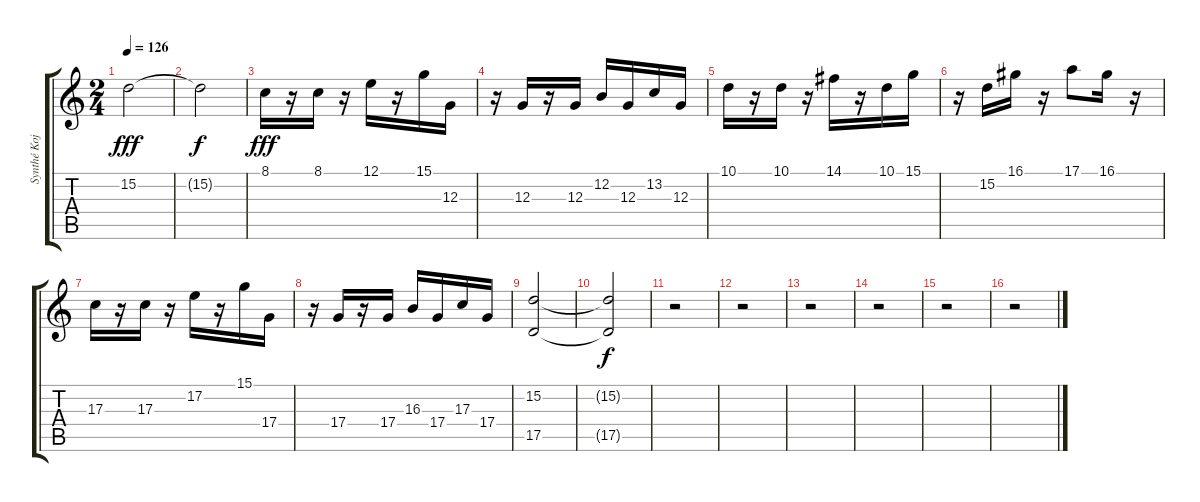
\track ("Synthé Kojote" "Synthé Koj") {instrument brasssection}
\staff {score tabs}
\tuning (E4 B3 G3 D3 A2 E2) {hide}
\ts (2 4)
\tempo 126
\clef g2
\ks c
15.2.2{dy fff} |
15.2{t}.2{dy f} |
8.1.16{dy fff} r.16 8.1.16 r.16 12.1.16 r.16 15.1.16 12.3.16 |
r.16 12.3.16 r.16 12.3.16 12.2.16 12.3.16 13.2.16 12.3.16 |
10.1.16 r.16 10.1.16 r.16 14.1.16 r.16 10.1.16 15.1.16 |
r.16 15.2.16 16.1.16 r.16 17.1.8 16.1.16 r.16 |
17.3.16 r.16 17.3.16 r.16 17.2.16 r.16 15.1.16 17.4.16 |
r.16 17.4.16 r.16 17.4.16 16.3.16 17.4.16 17.3.16 17.4.16 |
(15.2 17.5).2 |
(15.2{t} 17.5{t}).2{dy f} |
r.2 |
r.2 |
r.2 |
r.2 |
r.2 |
r.2
